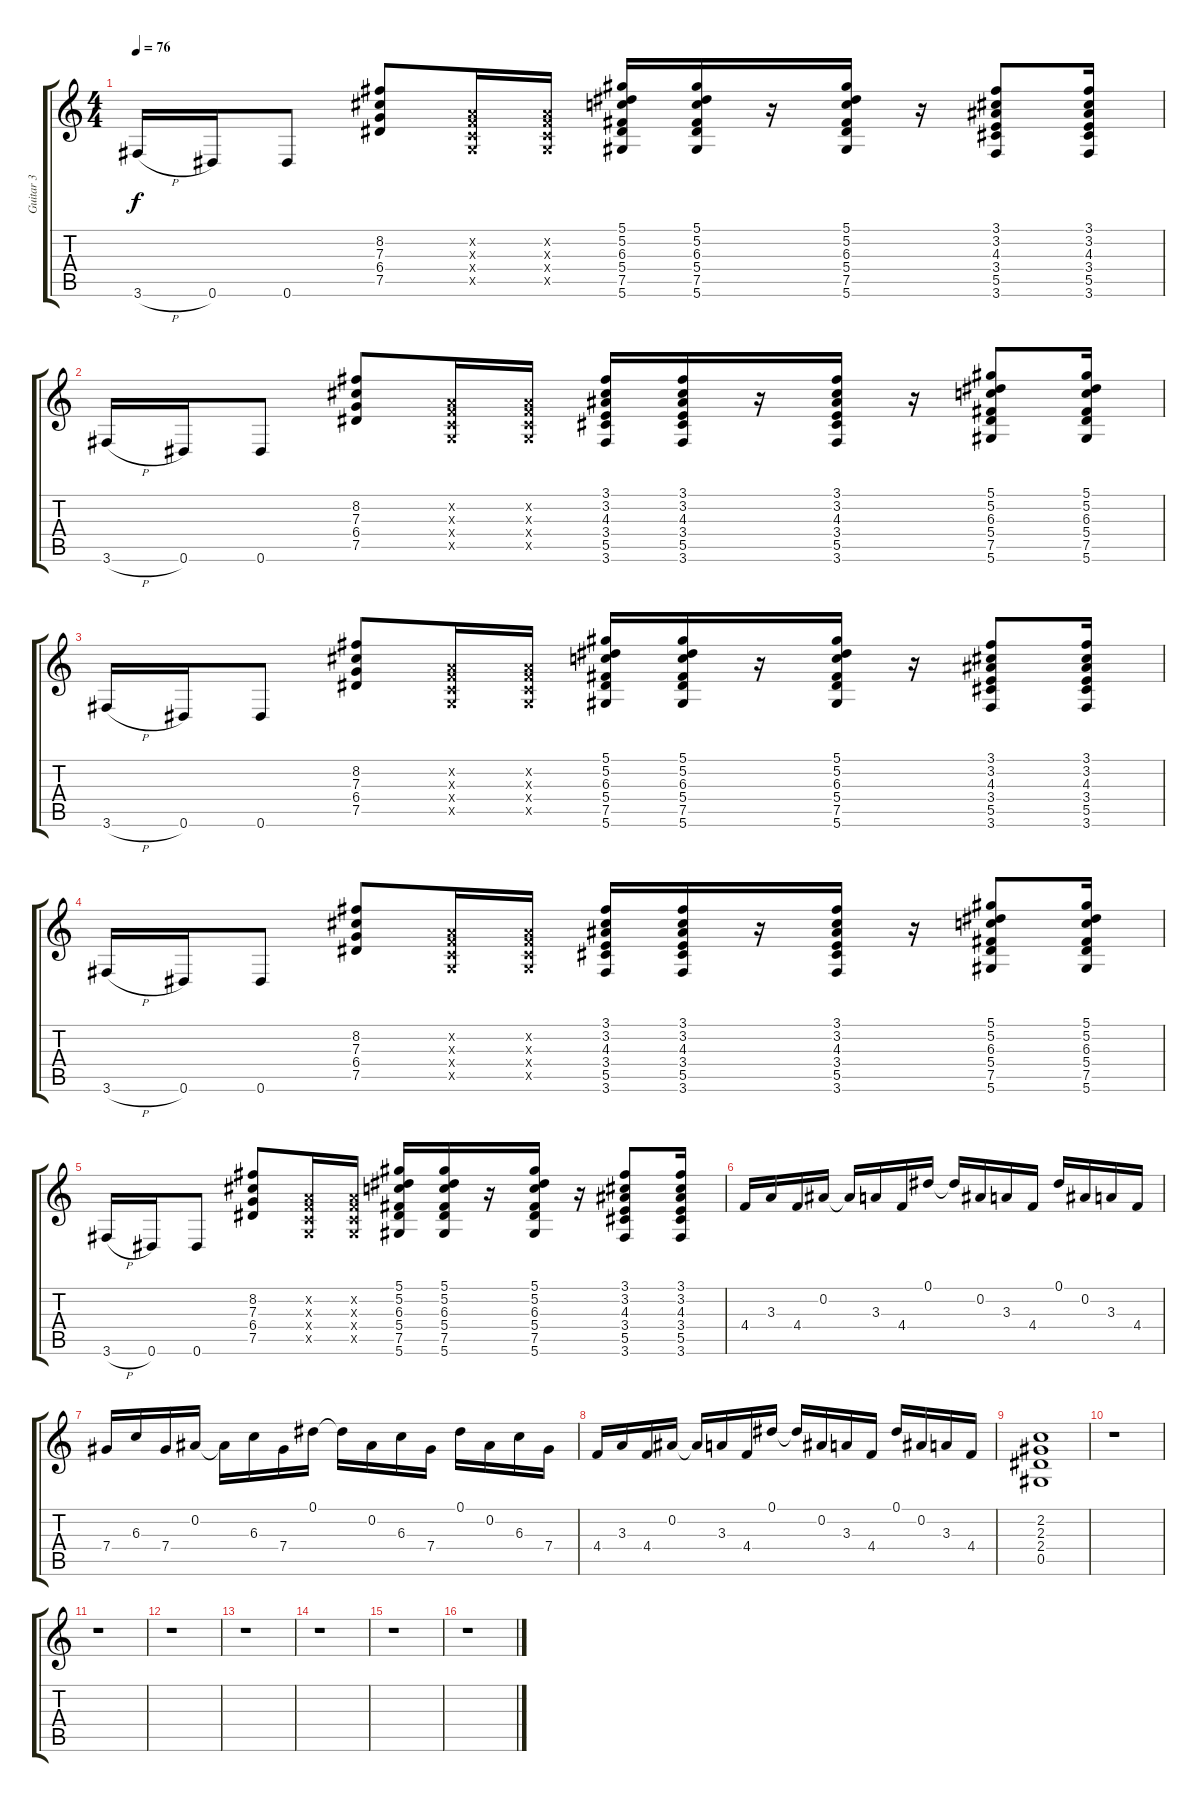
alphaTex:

\track ("Guitar 3" "Guitar 3") {instrument overdrivenguitar}
\staff {score tabs}
\tuning (Eb4 Bb3 Gb3 Db3 Ab2 Eb2) {hide}
\ts (4 4)
\tempo 76
\clef g2
\ks c
3.6{h}.16{dy f} 0.6.16 0.6.8 (8.2 7.3 6.4 7.5).8 (-1.2{x} -1.3{x} -1.4{x} -1.5{x}).16 (-1.2{x} -1.3{x} -1.4{x} -1.5{x}).16 (5.1 5.2 6.3 5.4 7.5 5.6).16 (5.1 5.2 6.3 5.4 7.5 5.6).16 r.16 (5.1 5.2 6.3 5.4 7.5 5.6).16 r.16 (3.1 3.2 4.3 3.4 5.5 3.6).8 (3.1 3.2 4.3 3.4 5.5 3.6).16 |
3.6{h}.16 0.6.16 0.6.8 (8.2 7.3 6.4 7.5).8 (-1.2{x} -1.3{x} -1.4{x} -1.5{x}).16 (-1.2{x} -1.3{x} -1.4{x} -1.5{x}).16 (3.1 3.2 4.3 3.4 5.5 3.6).16 (3.1 3.2 4.3 3.4 5.5 3.6).16 r.16 (3.1 3.2 4.3 3.4 5.5 3.6).16 r.16 (5.1 5.2 6.3 5.4 7.5 5.6).8 (5.1 5.2 6.3 5.4 7.5 5.6).16 |
3.6{h}.16 0.6.16 0.6.8 (8.2 7.3 6.4 7.5).8 (-1.2{x} -1.3{x} -1.4{x} -1.5{x}).16 (-1.2{x} -1.3{x} -1.4{x} -1.5{x}).16 (5.1 5.2 6.3 5.4 7.5 5.6).16 (5.1 5.2 6.3 5.4 7.5 5.6).16 r.16 (5.1 5.2 6.3 5.4 7.5 5.6).16 r.16 (3.1 3.2 4.3 3.4 5.5 3.6).8 (3.1 3.2 4.3 3.4 5.5 3.6).16 |
3.6{h}.16 0.6.16 0.6.8 (8.2 7.3 6.4 7.5).8 (-1.2{x} -1.3{x} -1.4{x} -1.5{x}).16 (-1.2{x} -1.3{x} -1.4{x} -1.5{x}).16 (3.1 3.2 4.3 3.4 5.5 3.6).16 (3.1 3.2 4.3 3.4 5.5 3.6).16 r.16 (3.1 3.2 4.3 3.4 5.5 3.6).16 r.16 (5.1 5.2 6.3 5.4 7.5 5.6).8 (5.1 5.2 6.3 5.4 7.5 5.6).16 |
3.6{h}.16 0.6.16 0.6.8 (8.2 7.3 6.4 7.5).8 (-1.2{x} -1.3{x} -1.4{x} -1.5{x}).16 (-1.2{x} -1.3{x} -1.4{x} -1.5{x}).16 (5.1 5.2 6.3 5.4 7.5 5.6).16 (5.1 5.2 6.3 5.4 7.5 5.6).16 r.16 (5.1 5.2 6.3 5.4 7.5 5.6).16 r.16 (3.1 3.2 4.3 3.4 5.5 3.6).8 (3.1 3.2 4.3 3.4 5.5 3.6).16 |
4.4.16 3.3.16 4.4.16 0.2.16 0.2{t}.16 3.3.16 4.4.16 0.1.16 0.1{t}.16 0.2.16 3.3.16 4.4.16 0.1.16 0.2.16 3.3.16 4.4.16 |
7.4.16 6.3.16 7.4.16 0.2.16 0.2{t}.16 6.3.16 7.4.16 0.1.16 0.1{t}.16 0.2.16 6.3.16 7.4.16 0.1.16 0.2.16 6.3.16 7.4.16 |
4.4.16 3.3.16 4.4.16 0.2.16 0.2{t}.16 3.3.16 4.4.16 0.1.16 0.1{t}.16 0.2.16 3.3.16 4.4.16 0.1.16 0.2.16 3.3.16 4.4.16 |
(2.2 2.3 2.4 0.5).1 |
r.1 |
r.1 |
r.1 |
r.1 |
r.1 |
r.1 |
r.1
